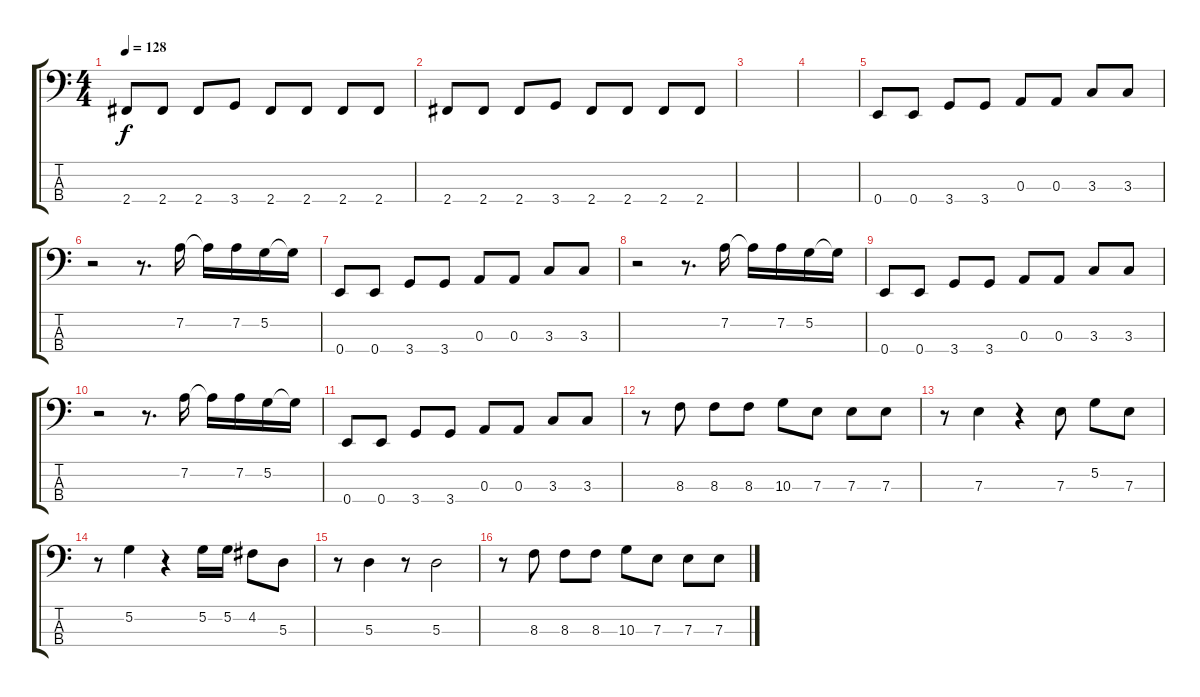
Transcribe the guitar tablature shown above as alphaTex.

\track "" {instrument electricbassfinger}
\staff {score tabs}
\tuning (G2 D2 A1 E1) {hide}
\ts (4 4)
\tempo 128
\clef f4
\ks c
2.4.8{dy f} 2.4.8 2.4.8 3.4.8 2.4.8 2.4.8 2.4.8 2.4.8 |
2.4.8 2.4.8 2.4.8 3.4.8 2.4.8 2.4.8 2.4.8 2.4.8 |
|
|
0.4.8 0.4.8 3.4.8 3.4.8 0.3.8 0.3.8 3.3.8 3.3.8 |
r.2 r.8{d} 7.2.16 7.2{t}.16 7.2.16 5.2.16 5.2{t}.16 |
0.4.8 0.4.8 3.4.8 3.4.8 0.3.8 0.3.8 3.3.8 3.3.8 |
r.2 r.8{d} 7.2.16 7.2{t}.16 7.2.16 5.2.16 5.2{t}.16 |
0.4.8 0.4.8 3.4.8 3.4.8 0.3.8 0.3.8 3.3.8 3.3.8 |
r.2 r.8{d} 7.2.16 7.2{t}.16 7.2.16 5.2.16 5.2{t}.16 |
0.4.8 0.4.8 3.4.8 3.4.8 0.3.8 0.3.8 3.3.8 3.3.8 |
r.8 8.3.8 8.3.8 8.3.8 10.3.8 7.3.8 7.3.8 7.3.8 |
r.8 7.3.4 r.4 7.3.8 5.2.8 7.3.8 |
r.8 5.2.4 r.4 5.2.16 5.2.16 4.2.8 5.3.8 |
r.8 5.3.4 r.8 5.3.2 |
r.8 8.3.8 8.3.8 8.3.8 10.3.8 7.3.8 7.3.8 7.3.8
